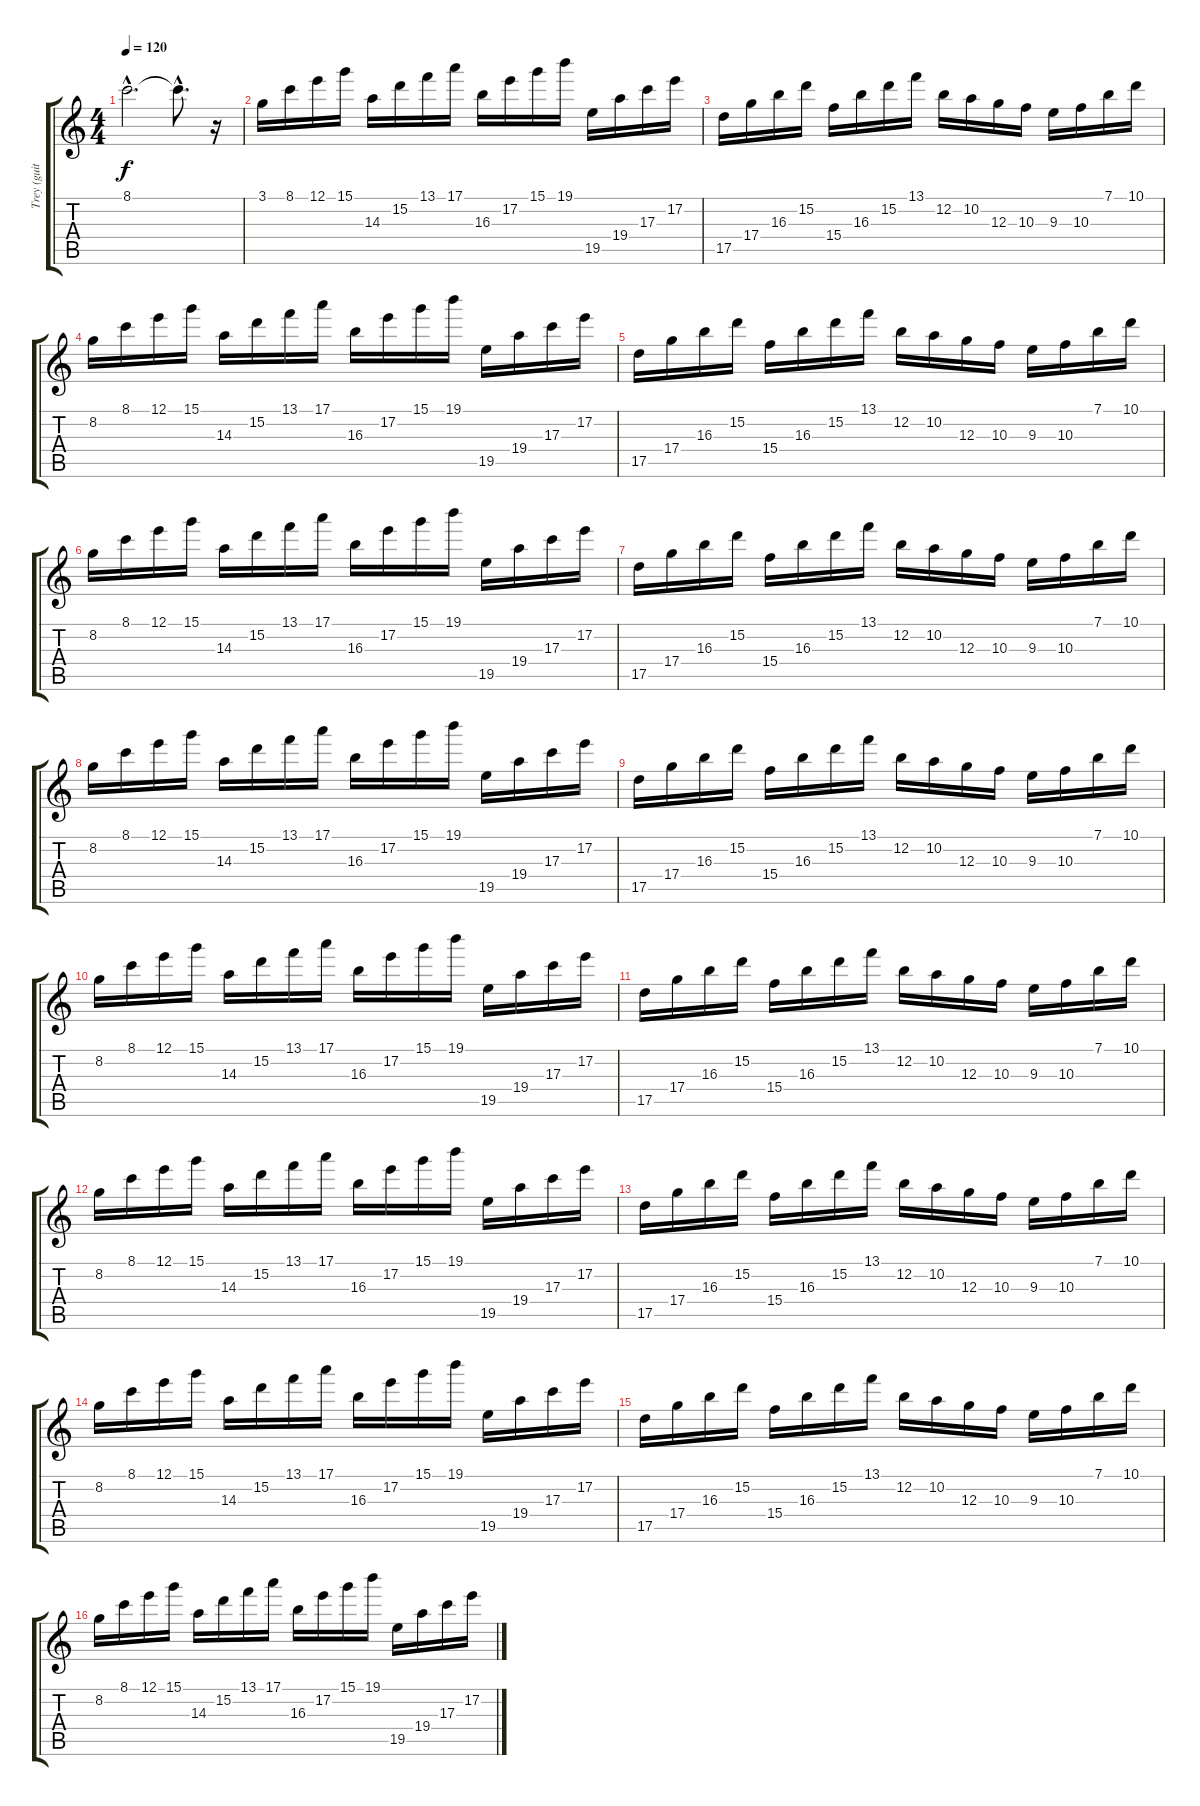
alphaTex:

\track ("Trey (guitar) lead singer" "Trey (guit") {instrument distortionguitar}
\staff {score tabs}
\tuning (E4 B3 G3 D3 A2 E2) {hide}
\ts (4 4)
\tempo 120
\clef g2
\ks c
8.1{hac t}.2{d dy f} 8.1{hac t}.8{d} r.16 |
3.1.16 8.1.16 12.1.16 15.1.16 14.3.16 15.2.16 13.1.16 17.1.16 16.3.16 17.2.16 15.1.16 19.1.16 19.5.16 19.4.16 17.3.16 17.2.16 |
17.5.16 17.4.16 16.3.16 15.2.16 15.4.16 16.3.16 15.2.16 13.1.16 12.2.16 10.2.16 12.3.16 10.3.16 9.3.16 10.3.16 7.1.16 10.1.16 |
8.2.16 8.1.16 12.1.16 15.1.16 14.3.16 15.2.16 13.1.16 17.1.16 16.3.16 17.2.16 15.1.16 19.1.16 19.5.16 19.4.16 17.3.16 17.2.16 |
17.5.16 17.4.16 16.3.16 15.2.16 15.4.16 16.3.16 15.2.16 13.1.16 12.2.16 10.2.16 12.3.16 10.3.16 9.3.16 10.3.16 7.1.16 10.1.16 |
8.2.16 8.1.16 12.1.16 15.1.16 14.3.16 15.2.16 13.1.16 17.1.16 16.3.16 17.2.16 15.1.16 19.1.16 19.5.16 19.4.16 17.3.16 17.2.16 |
17.5.16 17.4.16 16.3.16 15.2.16 15.4.16 16.3.16 15.2.16 13.1.16 12.2.16 10.2.16 12.3.16 10.3.16 9.3.16 10.3.16 7.1.16 10.1.16 |
8.2.16 8.1.16 12.1.16 15.1.16 14.3.16 15.2.16 13.1.16 17.1.16 16.3.16 17.2.16 15.1.16 19.1.16 19.5.16 19.4.16 17.3.16 17.2.16 |
17.5.16 17.4.16 16.3.16 15.2.16 15.4.16 16.3.16 15.2.16 13.1.16 12.2.16 10.2.16 12.3.16 10.3.16 9.3.16 10.3.16 7.1.16 10.1.16 |
8.2.16 8.1.16 12.1.16 15.1.16 14.3.16 15.2.16 13.1.16 17.1.16 16.3.16 17.2.16 15.1.16 19.1.16 19.5.16 19.4.16 17.3.16 17.2.16 |
17.5.16 17.4.16 16.3.16 15.2.16 15.4.16 16.3.16 15.2.16 13.1.16 12.2.16 10.2.16 12.3.16 10.3.16 9.3.16 10.3.16 7.1.16 10.1.16 |
8.2.16 8.1.16 12.1.16 15.1.16 14.3.16 15.2.16 13.1.16 17.1.16 16.3.16 17.2.16 15.1.16 19.1.16 19.5.16 19.4.16 17.3.16 17.2.16 |
17.5.16 17.4.16 16.3.16 15.2.16 15.4.16 16.3.16 15.2.16 13.1.16 12.2.16 10.2.16 12.3.16 10.3.16 9.3.16 10.3.16 7.1.16 10.1.16 |
8.2.16 8.1.16 12.1.16 15.1.16 14.3.16 15.2.16 13.1.16 17.1.16 16.3.16 17.2.16 15.1.16 19.1.16 19.5.16 19.4.16 17.3.16 17.2.16 |
17.5.16 17.4.16 16.3.16 15.2.16 15.4.16 16.3.16 15.2.16 13.1.16 12.2.16 10.2.16 12.3.16 10.3.16 9.3.16 10.3.16 7.1.16 10.1.16 |
8.2.16 8.1.16 12.1.16 15.1.16 14.3.16 15.2.16 13.1.16 17.1.16 16.3.16 17.2.16 15.1.16 19.1.16 19.5.16 19.4.16 17.3.16 17.2.16
